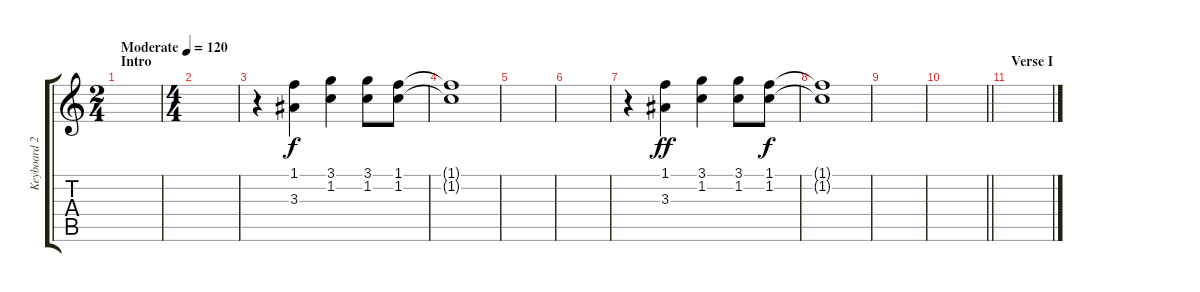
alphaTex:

\track ("Keyboard 2" "Keyboard 2") {instrument electricguitarjazz}
\staff {score tabs}
\tuning (E4 B3 G3 D3 A2 D2) {hide}
\ts (2 4)
\section ("" "Intro")
\tempo (120 "Moderate")
\clef g2
\ks c
|
\ts (4 4)
|
r.4 (1.1 3.3).4 (3.1 1.2).4 (3.1 1.2).8 (1.1 1.2).8{dy f} |
(1.1{t} 1.2{t}).1 |
|
|
r.4 (1.1 3.3).4{dy ff} (3.1 1.2).4 (3.1 1.2).8 (1.1 1.2).8{dy f} |
(1.1{t} 1.2{t}).1 |
|
\barLineRight lightlight
|
\section ("" "Verse I")
